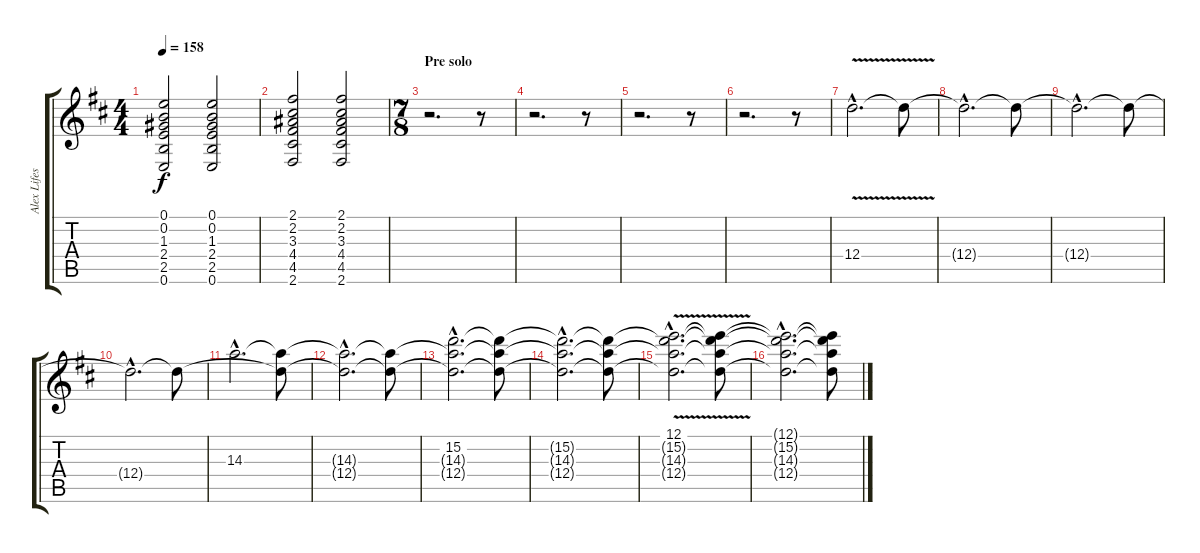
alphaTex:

\track ("Alex Lifeson (rhythm guitar)" "Alex Lifes") {instrument overdrivenguitar}
\staff {score tabs}
\tuning (E4 B3 G3 D3 A2 E2) {hide}
\ts (4 4)
\tempo 158
\clef g2
\ks bminor
(0.1 0.2 1.3 2.4 2.5 0.6).2{dy f} (0.1 0.2 1.3 2.4 2.5 0.6).2 |
(2.1 2.2 3.3 4.4 4.5 2.6).2 (2.1 2.2 3.3 4.4 4.5 2.6).2 |
\ts (7 8)
\section ("" "Pre solo")
r.2{d instrument distortionguitar} r.8 |
r.2{d instrument distortionguitar} r.8 |
r.2{d instrument distortionguitar} r.8 |
r.2{d instrument distortionguitar} r.8 |
12.4{v hac}.2{d instrument distortionguitar} 12.4{t}.8 |
12.4{hac t}.2{d instrument distortionguitar} 12.4{t}.8 |
12.4{hac t}.2{d instrument distortionguitar} 12.4{t}.8 |
12.4{hac t}.2{d instrument distortionguitar} 12.4{t}.8 |
14.3{hac}.2{d instrument distortionguitar} (14.3{t} 12.4{t}).8 |
(14.3{hac t} 12.4{hac t}).2{d instrument distortionguitar} (14.3{t} 12.4{t}).8 |
(15.2{hac} 14.3{hac t} 12.4{hac t}).2{d instrument distortionguitar} (15.2{t} 14.3{t} 12.4{t}).8 |
(15.2{hac t} 14.3{hac t} 12.4{hac t}).2{d instrument distortionguitar} (15.2{t} 14.3{t} 12.4{t}).8 |
(12.1{v hac} 15.2{hac t} 14.3{hac t} 12.4{hac t}).2{d instrument distortionguitar} (12.1{t} 15.2{t} 14.3{t} 12.4{t}).8 |
(12.1{hac t} 15.2{hac t} 14.3{hac t} 12.4{hac t}).2{d instrument distortionguitar} (12.1{t} 15.2{t} 14.3{t} 12.4{t}).8
